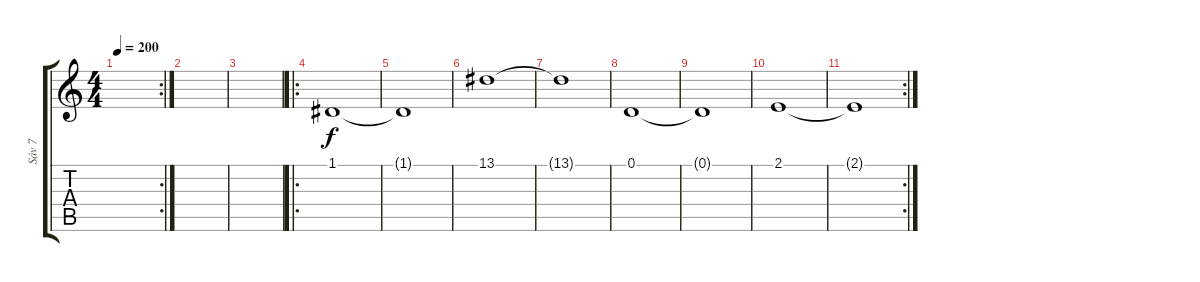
\track ("Sáv 7" "Sáv 7") {instrument choiraahs}
\staff {score tabs}
\tuning (D4 A3 F3 C3 G2 D2) {hide}
\rc 2
\ts (4 4)
\tempo 200
\clef g2
\ks c
|
|
|
\ro
1.1.1 |
1.1{t}.1 |
13.1.1 |
13.1{t}.1 |
0.1.1 |
0.1{t}.1 |
2.1.1 |
\rc 2
2.1{t}.1
